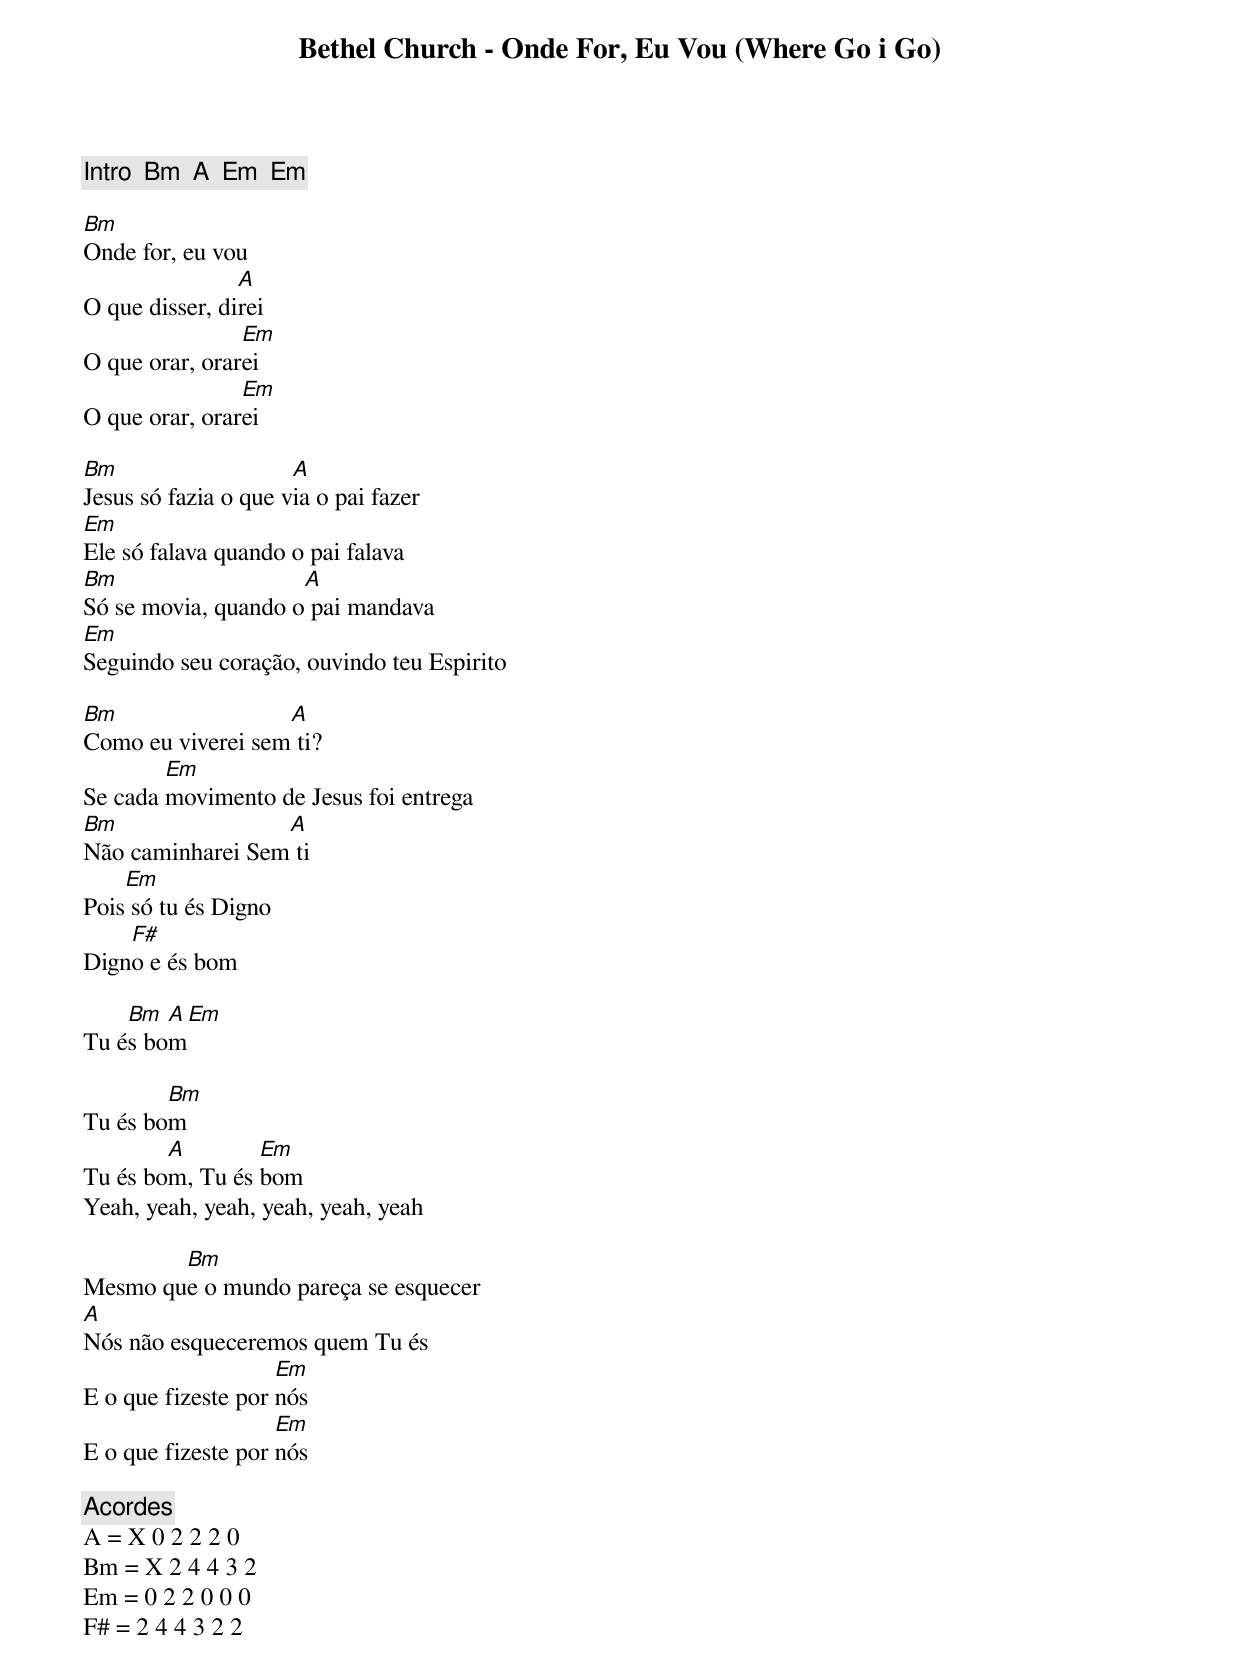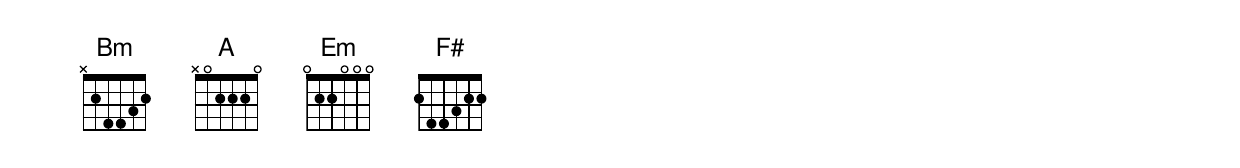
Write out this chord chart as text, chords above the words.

Bethel Church - Onde For, Eu Vou (Where Go i Go)

[Intro]  Bm  A  Em  Em

Bm
Onde for, eu vou
                A
O que disser, direi
                Em
O que orar, orarei
                Em
O que orar, orarei

Bm                    A
Jesus só fazia o que via o pai fazer
Em
Ele só falava quando o pai falava
Bm                   A
Só se movia, quando o pai mandava
Em
Seguindo seu coração, ouvindo teu Espirito

Bm                 A
Como eu viverei sem ti?
        Em
Se cada movimento de Jesus foi entrega
Bm                A
Não caminharei Sem ti
    Em
Pois só tu és Digno
    F#
Digno e és bom

    Bm  A  Em
Tu és bom

        Bm
Tu és bom
        A        Em
Tu és bom, Tu és bom
Yeah, yeah, yeah, yeah, yeah, yeah

        Bm
Mesmo que o mundo pareça se esquecer
A
Nós não esqueceremos quem Tu és
                    Em
E o que fizeste por nós
                    Em
E o que fizeste por nós

[Acordes]
A = X 0 2 2 2 0
Bm = X 2 4 4 3 2
Em = 0 2 2 0 0 0
F# = 2 4 4 3 2 2
